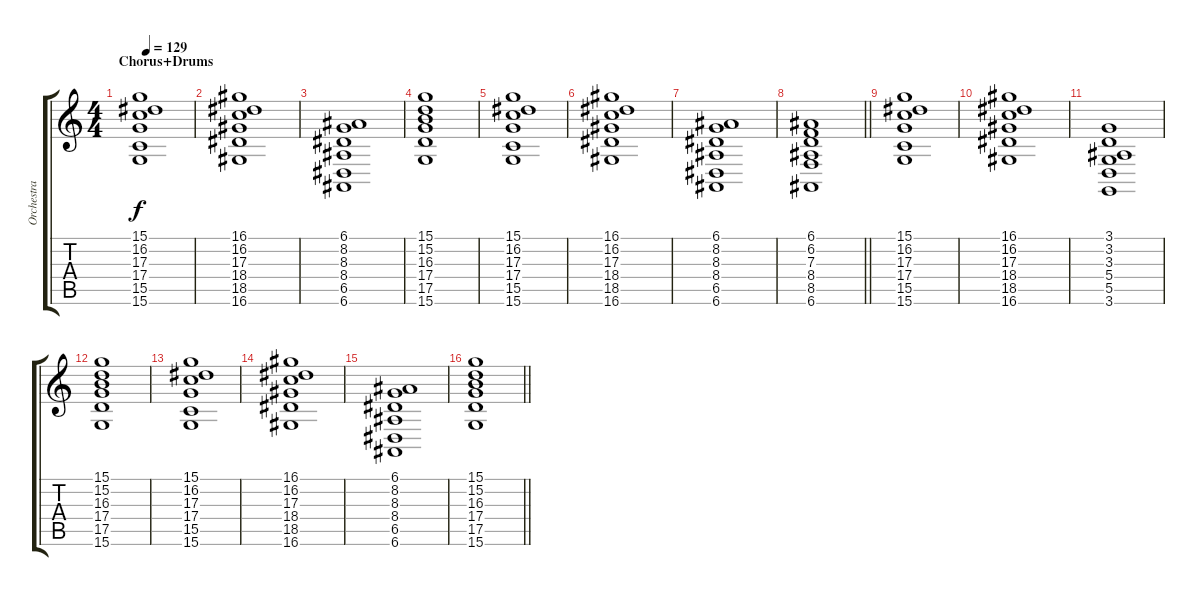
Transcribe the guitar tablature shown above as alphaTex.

\track ("Orchestra 1" "Orchestra ") {instrument stringensemble2}
\staff {score tabs}
\tuning (E4 B3 G3 D3 A2 E2) {hide}
\ts (4 4)
\section ("" "Chorus+Drums")
\tempo 129
\clef g2
\ks c
(15.1 16.2 17.3 17.4 15.5 15.6).1{dy f} |
(16.1 16.2 17.3 18.4 18.5 16.6).1 |
(6.1 8.2 8.3 8.4 6.5 6.6).1 |
(15.1 15.2 16.3 17.4 17.5 15.6).1 |
(15.1 16.2 17.3 17.4 15.5 15.6).1 |
(16.1 16.2 17.3 18.4 18.5 16.6).1 |
(6.1 8.2 8.3 8.4 6.5 6.6).1 |
\barLineRight lightlight
(6.1 6.2 7.3 8.4 8.5 6.6).1 |
(15.1 16.2 17.3 17.4 15.5 15.6).1 |
(16.1 16.2 17.3 18.4 18.5 16.6).1 |
(3.1 3.2 3.3 5.4 5.5 3.6).1 |
(15.1 15.2 16.3 17.4 17.5 15.6).1 |
(15.1 16.2 17.3 17.4 15.5 15.6).1 |
(16.1 16.2 17.3 18.4 18.5 16.6).1 |
(6.1 8.2 8.3 8.4 6.5 6.6).1 |
\barLineRight lightlight
(15.1 15.2 16.3 17.4 17.5 15.6).1
